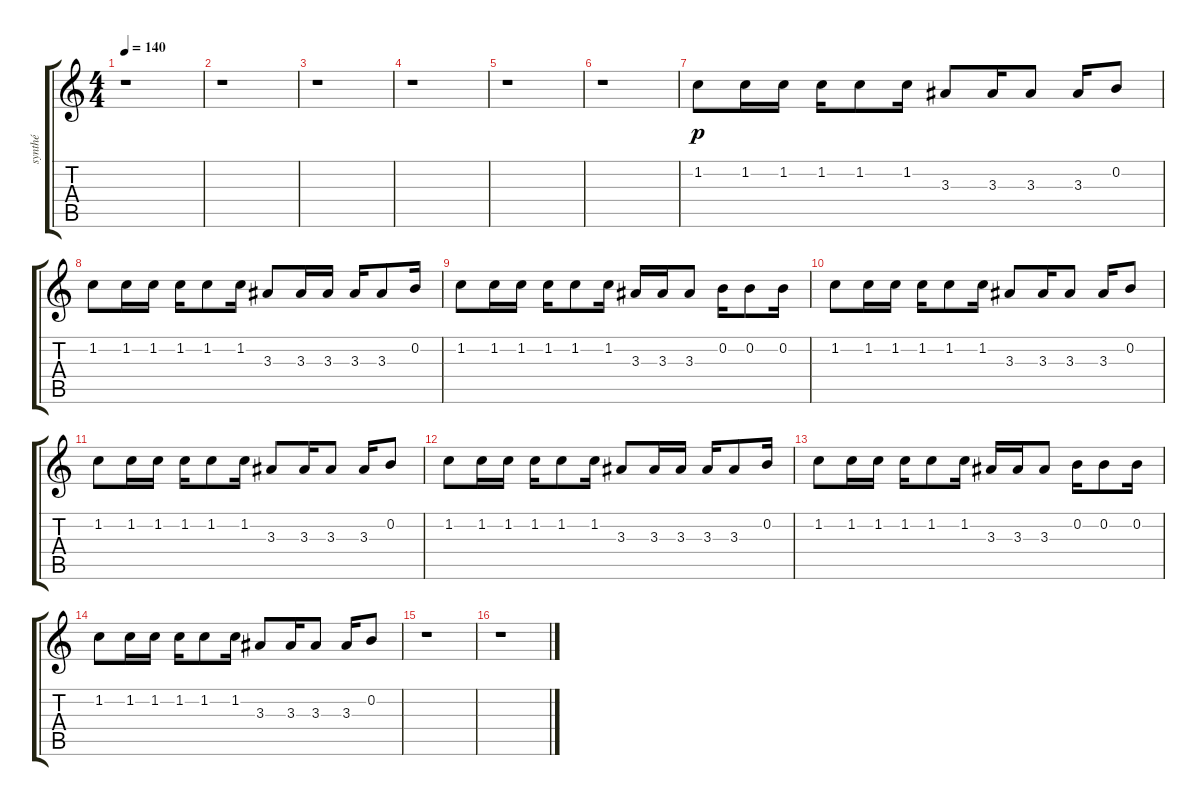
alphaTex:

\track ("synthé" "synthé") {instrument synthbass2}
\staff {score tabs}
\tuning (E4 B3 G3 D3 A2 E2) {hide}
\ts (4 4)
\tempo 140
\clef g2
\ks c
r.1{dy mf} |
r.1 |
r.1 |
r.1 |
r.1 |
r.1 |
1.2.8{dy p} 1.2.16 1.2.16 1.2.16 1.2.8 1.2.16 3.3.8 3.3.16 3.3.8 3.3.16 0.2.8 |
1.2.8 1.2.16 1.2.16 1.2.16 1.2.8 1.2.16 3.3.8 3.3.16 3.3.16 3.3.16 3.3.8 0.2.16 |
1.2.8 1.2.16 1.2.16 1.2.16 1.2.8 1.2.16 3.3.16 3.3.16 3.3.8 0.2.16 0.2.8 0.2.16 |
1.2.8 1.2.16 1.2.16 1.2.16 1.2.8 1.2.16 3.3.8 3.3.16 3.3.8 3.3.16 0.2.8 |
1.2.8 1.2.16 1.2.16 1.2.16 1.2.8 1.2.16 3.3.8 3.3.16 3.3.8 3.3.16 0.2.8 |
1.2.8 1.2.16 1.2.16 1.2.16 1.2.8 1.2.16 3.3.8 3.3.16 3.3.16 3.3.16 3.3.8 0.2.16 |
1.2.8 1.2.16 1.2.16 1.2.16 1.2.8 1.2.16 3.3.16 3.3.16 3.3.8 0.2.16 0.2.8 0.2.16 |
1.2.8 1.2.16 1.2.16 1.2.16 1.2.8 1.2.16 3.3.8 3.3.16 3.3.8 3.3.16 0.2.8 |
r.1 |
r.1
